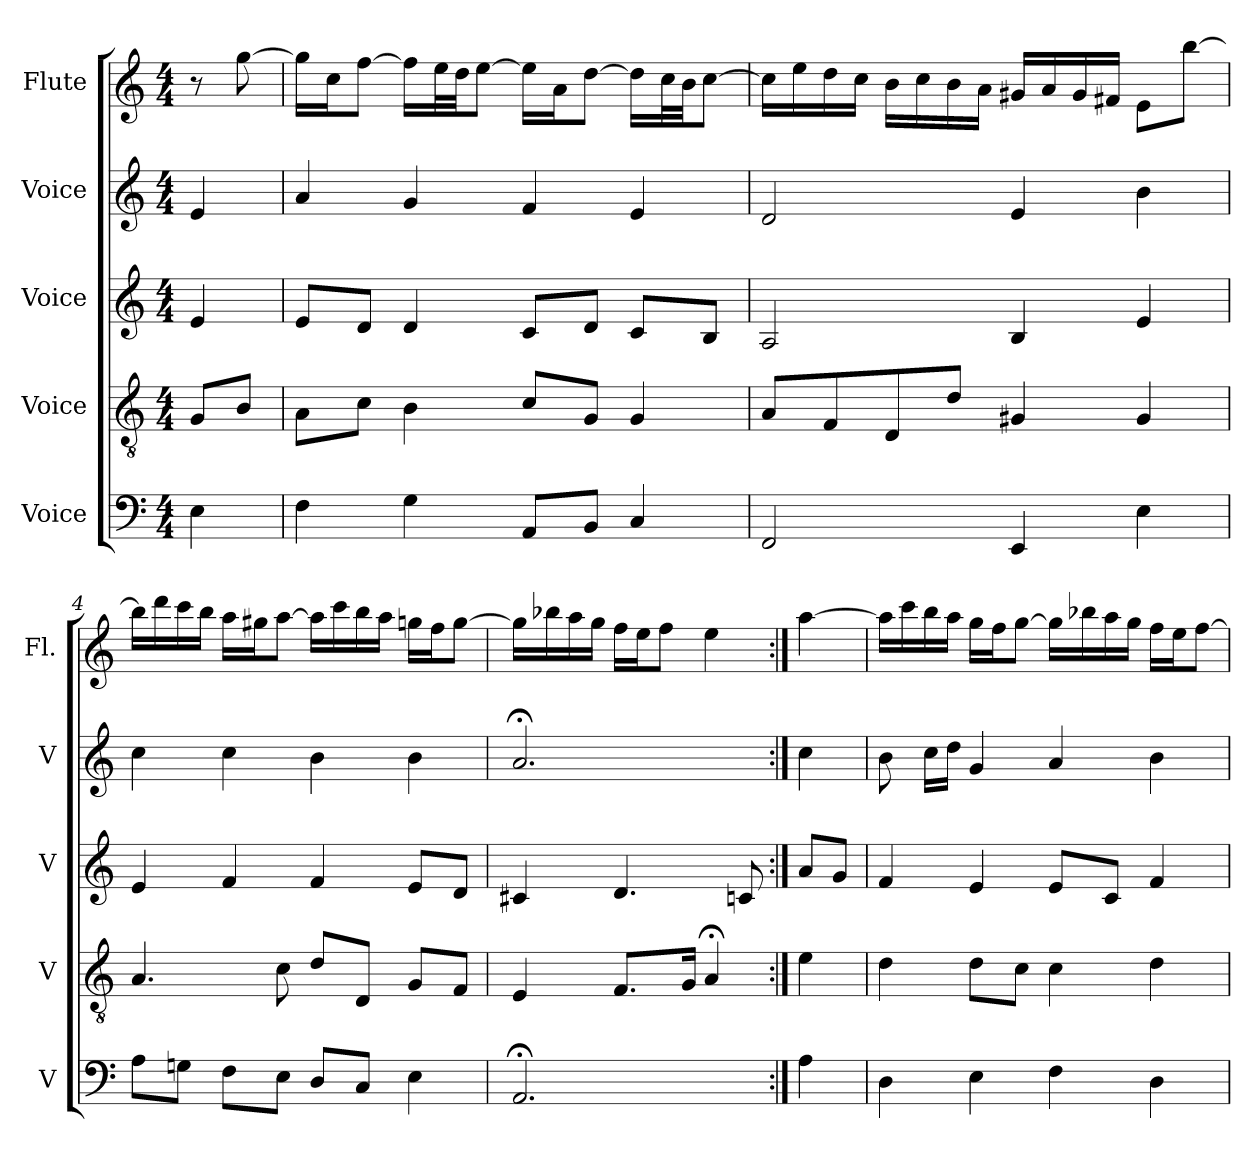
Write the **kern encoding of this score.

**kern	**kern	**kern	**kern	**kern
*part5	*part4	*part3	*part2	*part1
*staff5	*staff4	*staff3	*staff2	*staff1
*I"Voice	*I"Voice	*I"Voice	*I"Voice	*I"Flute
*I'V	*I'V	*I'V	*I'V	*I'Fl.
*clefF4	*clefGv2	*clefG2	*clefG2	*clefG2
*k[]	*k[]	*k[]	*k[]	*k[]
*M4/4	*M4/4	*M4/4	*M4/4	*M4/4
=	=	=	=	=
4E	8GL	4e	4e	8r
.	8BJ	.	.	[8gg
=2	=2	=2	=2	=2
4F	8AL	8eL	4a	16ggLL]
.	.	.	.	16ccJ
.	8cJ	8dJ	.	[8ffJ
4G	4B	4d	4g	16ffLL]
.	.	.	.	32eeL
.	.	.	.	32ddJJ
.	.	.	.	[8eeJ
8AAL	8cL	8cL	4f	16eeLL]
.	.	.	.	16aJ
8BBJ	8GJ	8dJ	.	[8ddJ
4C	4G	8cL	4e	16ddLL]
.	.	.	.	32ccL
.	.	.	.	32bJJ
.	.	8BJ	.	[8ccJ
=3	=3	=3	=3	=3
2FF	8AL	2A	2d	16ccLL]
.	.	.	.	16ee
.	8F	.	.	16dd
.	.	.	.	16ccJJ
.	8D	.	.	16bLL
.	.	.	.	16cc
.	8dJ	.	.	16b
.	.	.	.	16aJJ
4EE	4G#X	4B	4e	16g#XLL
.	.	.	.	16a
.	.	.	.	16g#
.	.	.	.	16f#XJJ
4E	4G#	4e	4b	8eL
.	.	.	.	[8bbJ
=4	=4	=4	=4	=4
8AL	4.A	4e	4cc	16bbLL]
.	.	.	.	16ddd
8GnJ	.	.	.	16ccc
.	.	.	.	16bbJJ
8FL	.	4f	4cc	16aaLL
.	.	.	.	16gg#XJ
8EJ	8c	.	.	[8aaJ
8DL	8dL	4f	4b	16aaLL]
.	.	.	.	16ccc
8CJ	8DJ	.	.	16bb
.	.	.	.	16aaJJ
4E	8GL	8eL	4b	16ggnLL
.	.	.	.	16ffJ
.	8FJ	8dJ	.	[8ggJ
=	=	=	=	=
2.AA;<	4E	4c#X	2.a;<	16ggLL]
.	.	.	.	16bb-X
.	.	.	.	16aa
.	.	.	.	16ggJJ
.	8.FL	4.d	.	16ffLL
.	.	.	.	16eeJ
.	.	.	.	8ffJ
.	16GJk	.	.	.
.	4A;<	.	.	4ee
.	.	8cn	.	.
=5:|!	=5:|!	=5:|!	=5:|!	=5:|!
4A	4e	8aL	4cc	[4aa
.	.	8gJ	.	.
=6	=6	=6	=6	=6
4D	4d	4f	8b	16aaLL]
.	.	.	.	16ccc
.	.	.	16ccLL	16bb
.	.	.	16ddJJ	16aaJJ
4E	8dL	4e	4g	16ggLL
.	.	.	.	16ffJ
.	8cJ	.	.	[8ggJ
4F	4c	8eL	4a	16ggLL]
.	.	.	.	16bb-X
.	.	8cJ	.	16aa
.	.	.	.	16ggJJ
4D	4d	4f	4b	16ffLL
.	.	.	.	16eeJ
.	.	.	.	[8ffJ
=	=	=	=	=
*-	*-	*-	*-	*-
